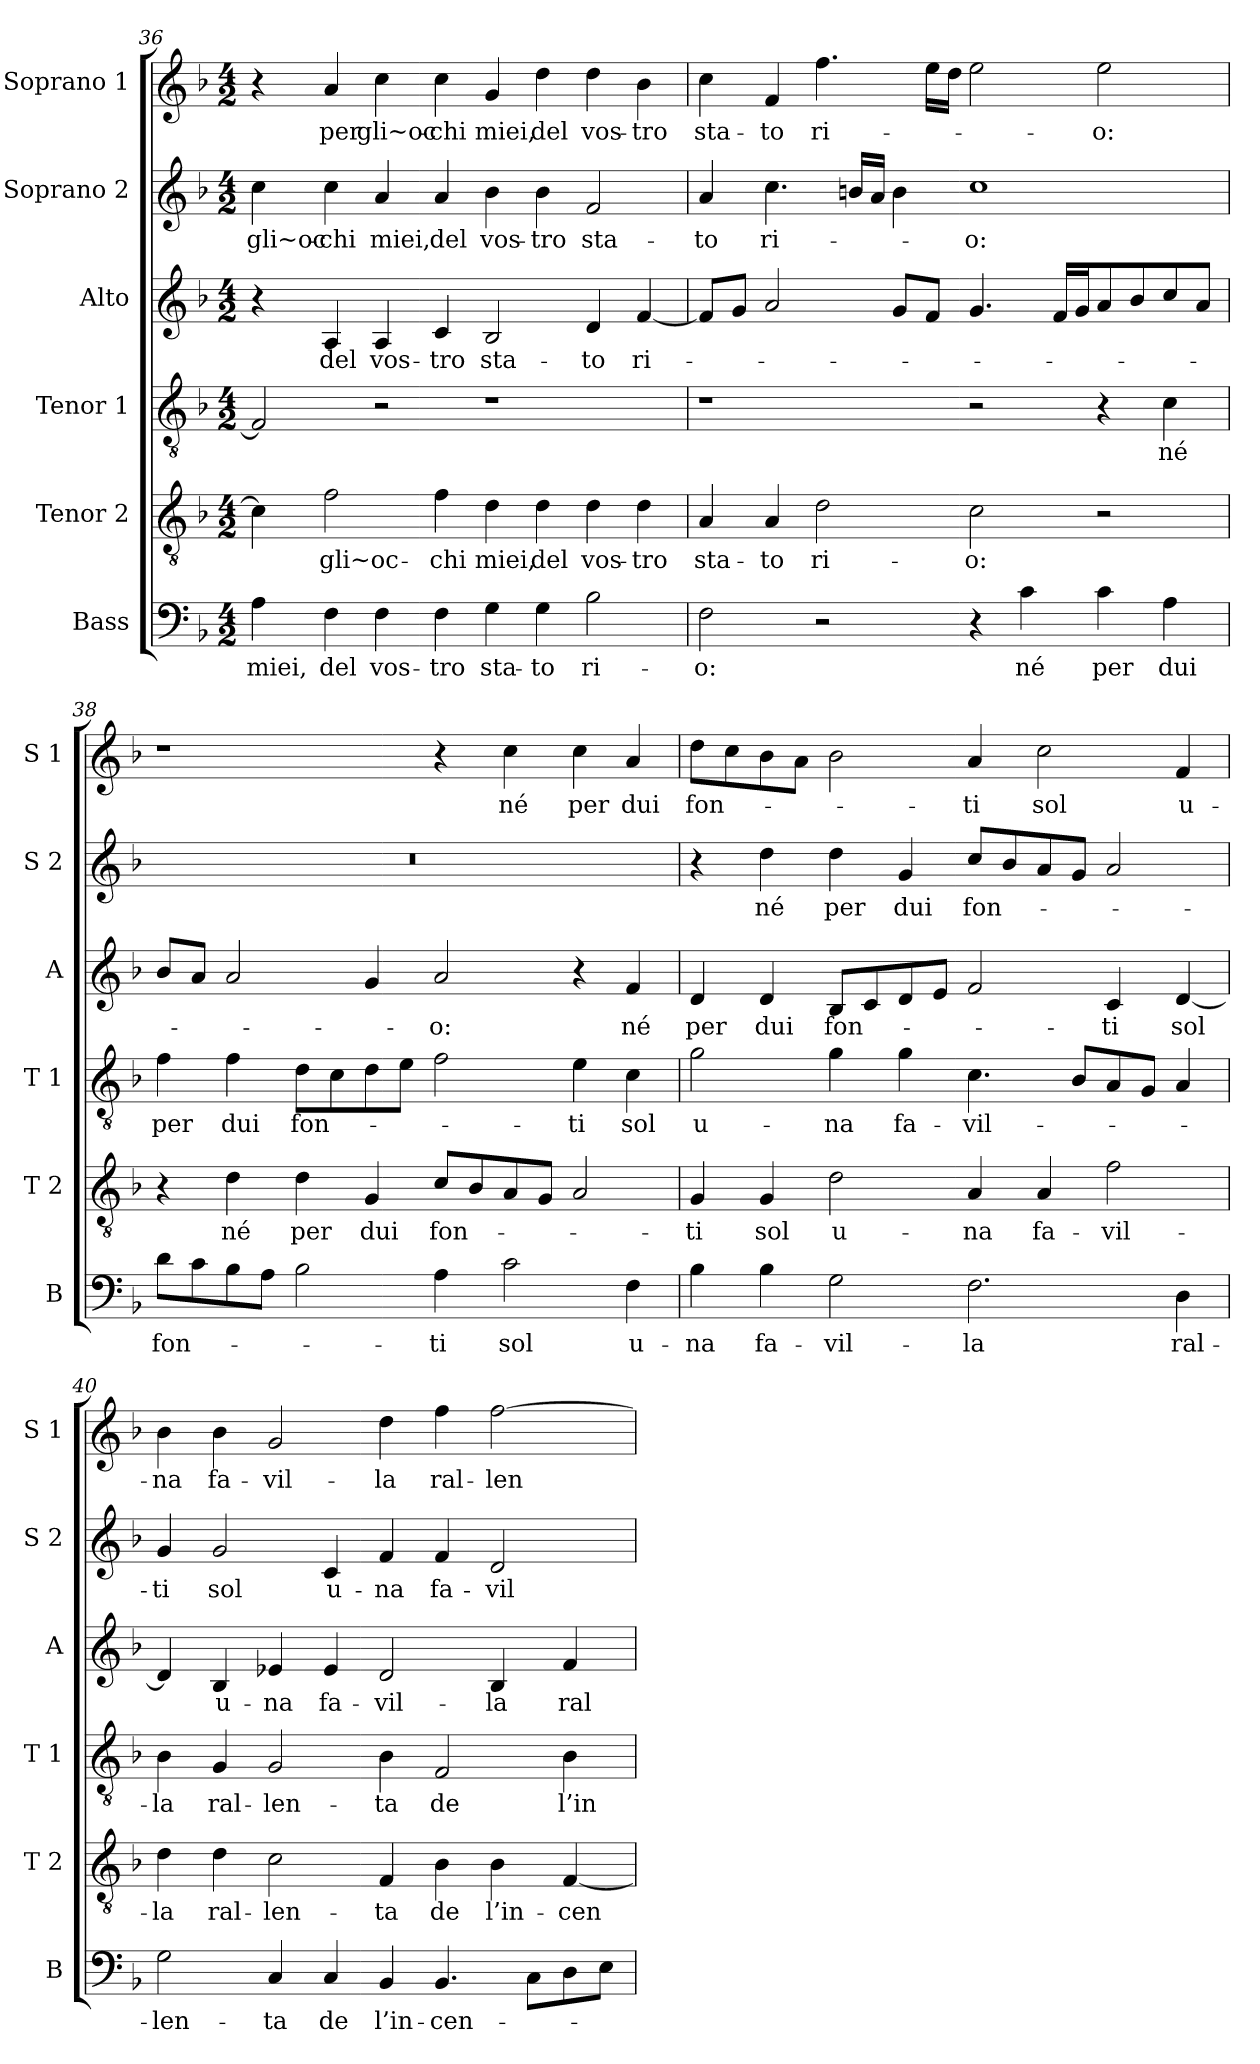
**kern	**text	**kern	**text	**kern	**text	**kern	**text	**kern	**text	**kern	**text
*part6	*part6	*part5	*part5	*part4	*part4	*part3	*part3	*part2	*part2	*part1	*part1
*staff6	*staff6	*staff5	*staff5	*staff4	*staff4	*staff3	*staff3	*staff2	*staff2	*staff1	*staff1
*I"Bass	*	*I"Tenor 2	*	*I"Tenor 1	*	*I"Alto	*	*I"Soprano 2	*	*I"Soprano 1	*
*I'B	*	*I'T 2	*	*I'T 1	*	*I'A	*	*I'S 2	*	*I'S 1	*
!!LO:PB:g=z
*clefF4	*	*clefGv2	*	*clefGv2	*	*clefG2	*	*clefG2	*	*clefG2	*
*k[b-]	*	*k[b-]	*	*k[b-]	*	*k[b-]	*	*k[b-]	*	*k[b-]	*
*F:	*	*F:	*	*F:	*	*F:	*	*F:	*	*F:	*
*M4/2	*	*M4/2	*	*M4/2	*	*M4/2	*	*M4/2	*	*M4/2	*
=36	=36	=36	=36	=36	=36	=36	=36	=36	=36	=36	=36
!	!LO:LY:b	!	!	!	!	!	!	!	!LO:LY:b	!	!
4A\	miei,	4c\]	.	2F/]	.	4r	.	4cc\	gli~oc-	4r	.
!	!LO:LY:b	!	!LO:LY:b	!	!	!	!LO:LY:b	!	!LO:LY:b	!	!LO:LY:b
4F\	del	2f\	gli~oc-	.	.	4A/	del	4cc\	-chi	4a/	per
!	!LO:LY:b	!	!	!	!	!	!LO:LY:b	!	!LO:LY:b	!	!LO:LY:b
4F\	vos-	.	.	2r	.	4A/	vos-	4a/	miei,	4cc\	gli~oc-
!	!LO:LY:b	!	!LO:LY:b	!	!	!	!LO:LY:b	!	!LO:LY:b	!	!LO:LY:b
4F\	-tro	4f\	-chi	.	.	4c/	-tro	4a/	del	4cc\	-chi
!	!LO:LY:b	!	!LO:LY:b	!	!	!	!LO:LY:b	!	!LO:LY:b	!	!LO:LY:b
4G\	sta-	4d\	miei,	1r	.	2B-/	sta-	4b-\	vos-	4g/	miei,
!	!LO:LY:b	!	!LO:LY:b	!	!	!	!	!	!LO:LY:b	!	!LO:LY:b
4G\	-to	4d\	del	.	.	.	.	4b-\	-tro	4dd\	del
!	!LO:LY:b	!	!LO:LY:b	!	!	!	!LO:LY:b	!	!LO:LY:b	!	!LO:LY:b
2B-\	ri-	4d\	vos-	.	.	4d/	-to	2f/	sta-	4dd\	vos-
!	!	!	!LO:LY:b	!	!	!	!LO:LY:b	!	!	!	!LO:LY:b
.	.	4d\	-tro	.	.	[4f/	ri-	.	.	4b-\	-tro
=37	=37	=37	=37	=37	=37	=37	=37	=37	=37	=37	=37
!	!LO:LY:b	!	!LO:LY:b	!	!	!	!	!	!LO:LY:b	!	!LO:LY:b
2F\	-o:	4A/	sta-	1r	.	8f/L]	.	4a/	-to	4cc\	sta-
.	.	.	.	.	.	8g/J	.	.	.	.	.
!	!	!	!LO:LY:b	!	!	!	!	!	!LO:LY:b	!	!LO:LY:b
.	.	4A/	-to	.	.	2a/	.	4.cc\	ri-	4f/	-to
!	!	!	!LO:LY:b	!	!	!	!	!	!	!	!LO:LY:b
2r	.	2d\	ri-	.	.	.	.	.	.	4.ff\	ri-
.	.	.	.	.	.	.	.	16bn/LL	.	.	.
.	.	.	.	.	.	.	.	16a/JJ	.	.	.
.	.	.	.	.	.	8g/L	.	4b\	.	.	.
.	.	.	.	.	.	8f/J	.	.	.	16ee\LL	.
.	.	.	.	.	.	.	.	.	.	16dd\JJ	.
!	!	!	!LO:LY:b	!	!	!	!	!	!LO:LY:b	!	!
4r	.	2c\	-o:	2r	.	4.g/	.	1cc	-o:	2ee\	.
!	!LO:LY:b	!	!	!	!	!	!	!	!	!	!
4c\	né	.	.	.	.	.	.	.	.	.	.
.	.	.	.	.	.	16f/LL	.	.	.	.	.
.	.	.	.	.	.	16g/J	.	.	.	.	.
!	!LO:LY:b	!	!	!	!	!	!	!	!	!	!LO:LY:b
4c\	per	2r	.	4r	.	8a/	.	.	.	2ee\	-o:
.	.	.	.	.	.	8b-/	.	.	.	.	.
!	!LO:LY:b	!	!	!	!LO:LY:b	!	!	!	!	!	!
4A\	dui	.	.	4c\	né	8cc/	.	.	.	.	.
.	.	.	.	.	.	8a/J	.	.	.	.	.
=38	=38	=38	=38	=38	=38	=38	=38	=38	=38	=38	=38
!	!LO:LY:b	!	!	!	!LO:LY:b	!	!	!	!	!	!
8d\L	fon-	4r	.	4f\	per	8b-/L	.	0r	.	1r	.
8c\	.	.	.	.	.	8a/J	.	.	.	.	.
!	!	!	!LO:LY:b	!	!LO:LY:b	!	!	!	!	!	!
8B-\	.	4d\	né	4f\	dui	2a/	.	.	.	.	.
8A\J	.	.	.	.	.	.	.	.	.	.	.
!	!	!	!LO:LY:b	!	!LO:LY:b	!	!	!	!	!	!
2B-\	.	4d\	per	8d\L	fon-	.	.	.	.	.	.
.	.	.	.	8c\	.	.	.	.	.	.	.
!	!	!	!LO:LY:b	!	!	!	!	!	!	!	!
.	.	4G/	dui	8d\	.	4g/	.	.	.	.	.
.	.	.	.	8e\J	.	.	.	.	.	.	.
!	!LO:LY:b	!	!LO:LY:b	!	!	!	!LO:LY:b	!	!	!	!
4A\	-ti	8c/L	fon-	2f\	.	2a/	-o:	.	.	4r	.
.	.	8B-/	.	.	.	.	.	.	.	.	.
!	!LO:LY:b	!	!	!	!	!	!	!	!	!	!LO:LY:b
2c\	sol	8A/	.	.	.	.	.	.	.	4cc\	né
.	.	8G/J	.	.	.	.	.	.	.	.	.
!	!	!	!	!	!LO:LY:b	!	!	!	!	!	!LO:LY:b
.	.	2A/	.	4e\	-ti	4r	.	.	.	4cc\	per
!	!LO:LY:b	!	!	!	!LO:LY:b	!	!LO:LY:b	!	!	!	!LO:LY:b
4F\	u-	.	.	4c\	sol	4f/	né	.	.	4a/	dui
!!LO:LB:g=z
=39	=39	=39	=39	=39	=39	=39	=39	=39	=39	=39	=39
!	!LO:LY:b	!	!LO:LY:b	!	!LO:LY:b	!	!LO:LY:b	!	!	!	!LO:LY:b
4B-\	-na	4G/	-ti	2g\	u-	4d/	per	4r	.	8dd\L	fon-
.	.	.	.	.	.	.	.	.	.	8cc\	.
!	!LO:LY:b	!	!LO:LY:b	!	!	!	!LO:LY:b	!	!LO:LY:b	!	!
4B-\	fa-	4G/	sol	.	.	4d/	dui	4dd\	né	8b-\	.
.	.	.	.	.	.	.	.	.	.	8a\J	.
!	!LO:LY:b	!	!LO:LY:b	!	!LO:LY:b	!	!LO:LY:b	!	!LO:LY:b	!	!
2G\	-vil-	2d\	u-	4g\	-na	8B-/L	fon-	4dd\	per	2b-\	.
.	.	.	.	.	.	8c/	.	.	.	.	.
!	!	!	!	!	!LO:LY:b	!	!	!	!LO:LY:b	!	!
.	.	.	.	4g\	fa-	8d/	.	4g/	dui	.	.
.	.	.	.	.	.	8e/J	.	.	.	.	.
!	!LO:LY:b	!	!LO:LY:b	!	!LO:LY:b	!	!	!	!LO:LY:b	!	!LO:LY:b
2.F\	-la	4A/	-na	4.c\	-vil-	2f/	.	8cc/L	fon-	4a/	-ti
.	.	.	.	.	.	.	.	8b-/	.	.	.
!	!	!	!LO:LY:b	!	!	!	!	!	!	!	!LO:LY:b
.	.	4A/	fa-	.	.	.	.	8a/	.	2cc\	sol
.	.	.	.	8B-/L	.	.	.	8g/J	.	.	.
!	!	!	!LO:LY:b	!	!	!	!LO:LY:b	!	!	!	!
.	.	2f\	-vil-	8A/	.	4c/	-ti	2a/	.	.	.
.	.	.	.	8G/J	.	.	.	.	.	.	.
!	!LO:LY:b	!	!	!	!	!	!LO:LY:b	!	!	!	!LO:LY:b
4D\	ral-	.	.	4A/	.	[4d/	sol	.	.	4f/	u-
=40	=40	=40	=40	=40	=40	=40	=40	=40	=40	=40	=40
!	!LO:LY:b	!	!LO:LY:b	!	!LO:LY:b	!	!	!	!LO:LY:b	!	!LO:LY:b
2G\	-len-	4d\	-la	4B-\	-la	4d/]	.	4g/	-ti	4b-\	-na
!	!	!	!LO:LY:b	!	!LO:LY:b	!	!LO:LY:b	!	!LO:LY:b	!	!LO:LY:b
.	.	4d\	ral-	4G/	ral-	4B-/	u-	2g/	sol	4b-\	fa-
!	!LO:LY:b	!	!LO:LY:b	!	!LO:LY:b	!	!LO:LY:b	!	!	!	!LO:LY:b
4C/	-ta	2c\	-len-	2G/	-len-	4e-X/	-na	.	.	2g/	-vil-
!	!LO:LY:b	!	!	!	!	!	!LO:LY:b	!	!LO:LY:b	!	!
4C/	de	.	.	.	.	4e-/	fa-	4c/	u-	.	.
!	!LO:LY:b	!	!LO:LY:b	!	!LO:LY:b	!	!LO:LY:b	!	!LO:LY:b	!	!LO:LY:b
4BB-/	l’in-	4F/	-ta	4B-\	-ta	2d/	-vil-	4f/	-na	4dd\	-la
!	!LO:LY:b	!	!LO:LY:b	!	!LO:LY:b	!	!	!	!LO:LY:b	!	!LO:LY:b
4.BB-/	-cen-	4B-\	de	2F/	de	.	.	4f/	fa-	4ff\	ral-
!	!	!	!LO:LY:b	!	!	!	!LO:LY:b	!	!LO:LY:b	!	!LO:LY:b
.	.	4B-\	l’in-	.	.	4B-/	-la	2d/	-vil-	[2ff\	-len-
8C\L	.	.	.	.	.	.	.	.	.	.	.
!	!	!	!LO:LY:b	!	!LO:LY:b	!	!LO:LY:b	!	!	!	!
8D\	.	[4F/	-cen-	4B-\	l’in-	4f/	ral-	.	.	.	.
8E\J	.	.	.	.	.	.	.	.	.	.	.
=	=	=	=	=	=	=	=	=	=	=	=
*-	*-	*-	*-	*-	*-	*-	*-	*-	*-	*-	*-
